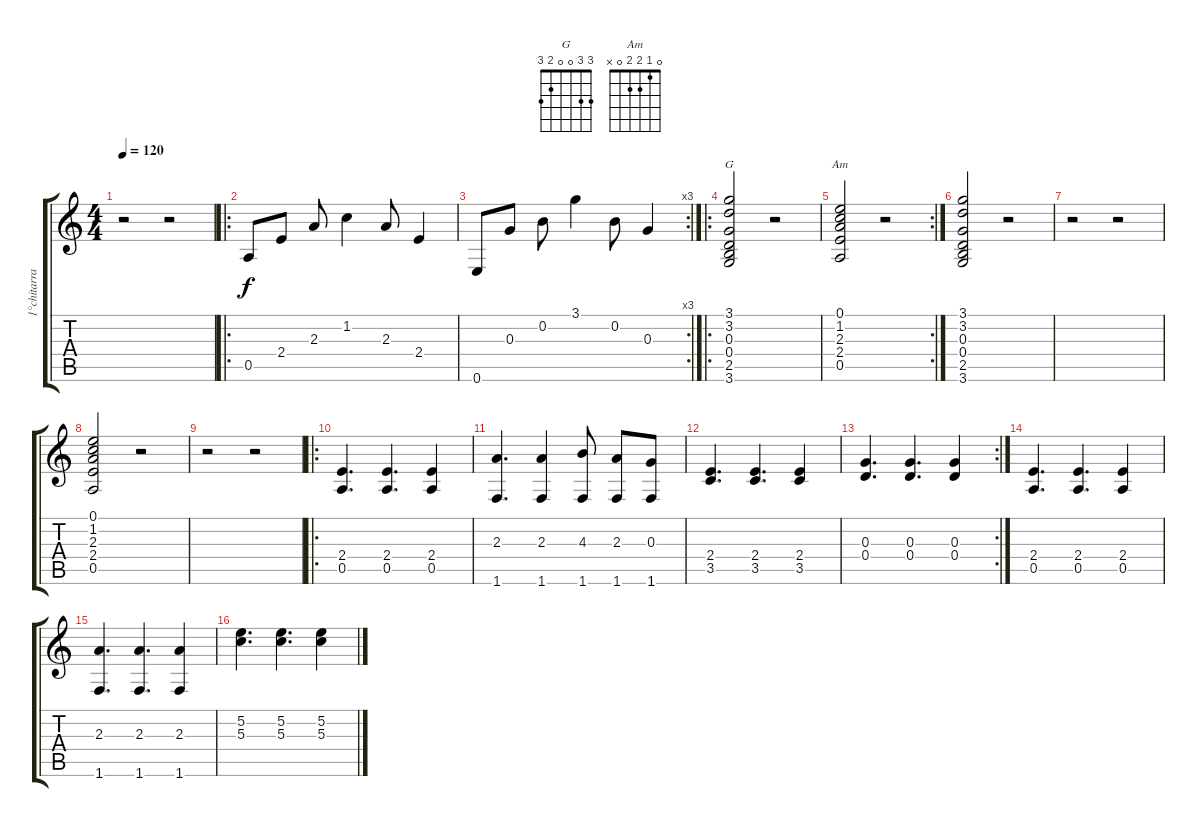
\track ("1°chitarra" "1°chitarra") {instrument acousticguitarsteel}
\staff {score tabs}
\tuning (E4 B3 G3 D3 A2 E2) {hide}
\chord ("G" 3 3 0 0 2 3)
\chord ("Am" 0 1 2 2 0 x)
\ts (4 4)
\tempo 120
\clef g2
\ks c
r.2{dy f} r.2 |
\ro
0.5.8 2.4.8 2.3.8 1.2.4 2.3.8 2.4.4 |
\rc 3
0.6.8 0.3.8 0.2.8 3.1.4 0.2.8 0.3.4 |
\ro
(3.1 3.2 0.3 0.4 2.5 3.6).2{ch "G"} r.2 |
\rc 2
(0.1 1.2 2.3 2.4 0.5).2{ch "Am"} r.2 |
(3.1 3.2 0.3 0.4 2.5 3.6).2 r.2 |
r.2 r.2 |
(0.1 1.2 2.3 2.4 0.5).2 r.2 |
r.2 r.2 |
\ro
(2.4 0.5).4{d} (2.4 0.5).4{d} (2.4 0.5).4 |
(2.3 1.6).4{d} (2.3 1.6).4 (4.3 1.6).8 (2.3 1.6).8 (0.3 1.6).8 |
(2.4 3.5).4{d} (2.4 3.5).4{d} (2.4 3.5).4 |
\rc 2
(0.3 0.4).4{d} (0.3 0.4).4{d} (0.3 0.4).4 |
(2.4 0.5).4{d} (2.4 0.5).4{d} (2.4 0.5).4 |
(2.3 1.6).4{d} (2.3 1.6).4{d} (2.3 1.6).4 |
(5.2 5.3).4{d} (5.2 5.3).4{d} (5.2 5.3).4
